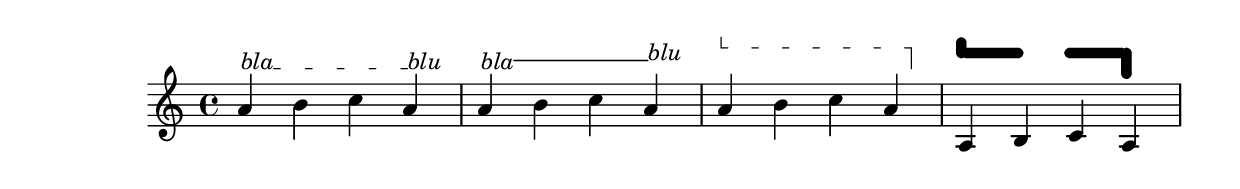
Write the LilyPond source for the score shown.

%% DO NOT EDIT this file manually; it is automatically
%% generated from LSR http://lsr.dsi.unimi.it
%% Make any changes in LSR itself, or in Documentation/snippets/new/ ,
%% and then run scripts/auxiliar/makelsr.py
%%
%% This file is in the public domain.
\version "2.14.2"

\header {
  lsrtags = "text, tweaks-and-overrides, expressive-marks"

%% Translation of GIT committish: 6977ddc9a3b63ea810eaecb864269c7d847ccf98
  texidoces = "
Las instrucciones @code{\\startTextSpan} y @code{\\stopTextSpan}
permiten la creación de elementos de extensión textuales tan
fácilmente como indicaciones de pedal u
octavaciones. Sobreescribimos ciertas propiedades del objeto
@code{TextSpanner} para modificar su salida.

"
  doctitlees = "Crear elementos de extensión textuales"

  texidoc = "
The @code{\\startTextSpan} and @code{\\stopTextSpan} commands allow the
creation of text spanners as easily as pedal indications or
octavations. Override some properties of the @code{TextSpanner} object
to modify its output.

"
  doctitle = "Creating text spanners"
} % begin verbatim


\paper { ragged-right = ##f }

\relative c'' {
  \override TextSpanner #'(bound-details left text) = #"bla"
  \override TextSpanner #'(bound-details right text) = #"blu"
  a4 \startTextSpan
  b4 c
  a4 \stopTextSpan

  \override TextSpanner #'style = #'line
  \once \override TextSpanner
    #'(bound-details left stencil-align-dir-y) = #CENTER
  a4 \startTextSpan
  b4 c
  a4 \stopTextSpan

  \override TextSpanner #'style = #'dashed-line
  \override TextSpanner #'(bound-details left text) =
    \markup { \draw-line #'(0 . 1) }
  \override TextSpanner #'(bound-details right text) =
    \markup { \draw-line #'(0 . -2) }
  \once \override TextSpanner #'(bound-details right padding) = #-2

  a4 \startTextSpan
  b4 c
  a4 \stopTextSpan

  \set Staff.middleCPosition = #-13
  \override TextSpanner #'dash-period = #10
  \override TextSpanner #'dash-fraction = #0.5
  \override TextSpanner #'thickness = #10
  a4 \startTextSpan
  b4 c
  a4 \stopTextSpan
}

